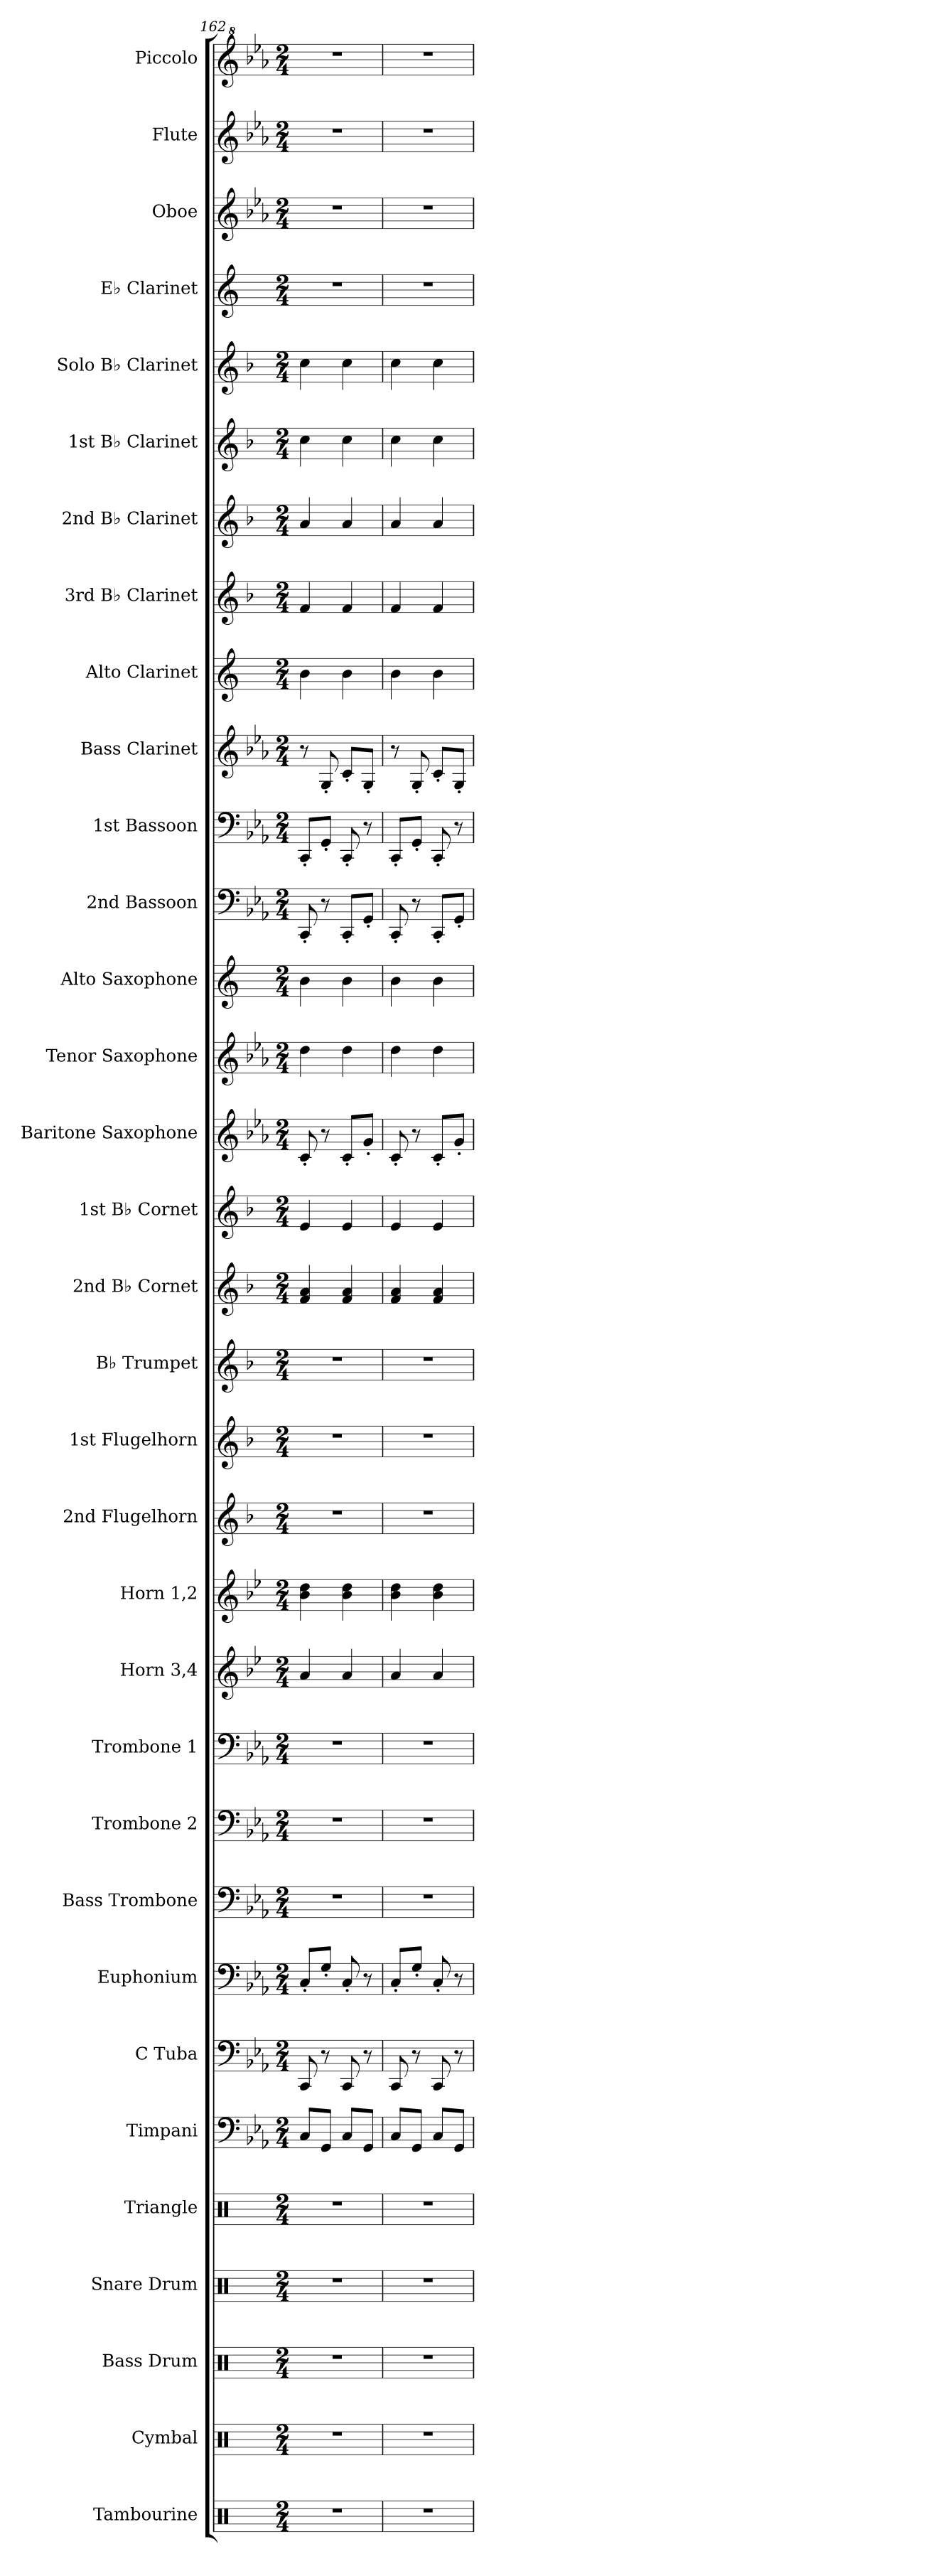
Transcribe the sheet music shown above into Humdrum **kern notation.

**kern	**kern	**kern	**kern	**kern	**kern	**kern	**kern	**kern	**kern	**kern	**kern	**kern	**kern	**kern	**kern	**kern	**kern	**kern	**kern	**kern	**kern	**kern	**kern	**kern	**kern	**kern	**kern	**kern	**kern	**kern	**kern	**kern
*part33	*part32	*part31	*part30	*part29	*part28	*part27	*part26	*part25	*part24	*part23	*part22	*part21	*part20	*part19	*part18	*part17	*part16	*part15	*part14	*part13	*part12	*part11	*part10	*part9	*part8	*part7	*part6	*part5	*part4	*part3	*part2	*part1
*staff33	*staff32	*staff31	*staff30	*staff29	*staff28	*staff27	*staff26	*staff25	*staff24	*staff23	*staff22	*staff21	*staff20	*staff19	*staff18	*staff17	*staff16	*staff15	*staff14	*staff13	*staff12	*staff11	*staff10	*staff9	*staff8	*staff7	*staff6	*staff5	*staff4	*staff3	*staff2	*staff1
*I"Tambourine	*I"Cymbal	*I"Bass Drum	*I"Snare Drum	*I"Triangle	*I"Timpani	*I"C Tuba	*I"Euphonium	*I"Bass Trombone	*I"Trombone 2	*I"Trombone 1	*I"Horn 3,4	*I"Horn 1,2	*I"2nd Flugelhorn	*I"1st Flugelhorn	*I"B♭ Trumpet	*I"2nd B♭ Cornet	*I"1st B♭ Cornet	*I"Baritone Saxophone	*I"Tenor Saxophone	*I"Alto Saxophone	*I"2nd Bassoon	*I"1st Bassoon	*I"Bass Clarinet	*I"Alto Clarinet	*I"3rd B♭ Clarinet	*I"2nd B♭ Clarinet	*I"1st B♭ Clarinet	*I"Solo B♭ Clarinet	*I"E♭ Clarinet	*I"Oboe	*I"Flute	*I"Piccolo
*I'Tamb.	*I'Cym.	*I'B. Dr.	*I'Sn. Dr.	*I'Trgl.	*I'Timp.	*I'C Tu.	*I'Eu.	*I'B. Trb.	*I'Trb. 2	*I'Trb. 1	*I'Hn. 3,4	*I'Hn. 1,2	*I'2nd Flghn.	*I'1st Flghn.	*I'B♭ Tpt.	*I'2nd B♭ Cnt.	*I'1st B♭ Cnt.	*I'Bar. Sax.	*I'T. Sax.	*I'A. Sax.	*I'2nd Bsn.	*I'1st Bsn.	*I'B. Cl.	*I'A. Cl.	*I'3rd B♭ Cl.	*I'2nd B♭ Cl.	*I'1st B♭ Cl.	*I'Solo B♭ Cl.	*I'E♭ Cl.	*I'Ob.	*I'Fl.	*I'Picc.
*clefX	*clefX	*clefX	*clefX	*clefX	*clefF4	*clefF4	*clefF4	*clefF4	*clefF4	*clefF4	*clefG2	*clefG2	*clefG2	*clefG2	*clefG2	*clefG2	*clefG2	*clefG2	*clefG2	*clefG2	*clefF4	*clefF4	*clefG2	*clefG2	*clefG2	*clefG2	*clefG2	*clefG2	*clefG2	*clefG2	*clefG2	*clefG^2
*	*	*	*	*	*	*	*	*	*	*	*ITrd4c7	*ITrd4c7	*ITrd1c2	*ITrd1c2	*ITrd1c2	*ITrd1c2	*ITrd1c2	*ITrd12c21	*ITrd8c14	*ITrd5c9	*	*	*ITrd8c14	*ITrd5c9	*ITrd1c2	*ITrd1c2	*ITrd1c2	*ITrd1c2	*ITrd-2c-3	*	*	*ITrd-7c-12
*k[]	*k[]	*k[]	*k[]	*k[]	*k[b-e-a-]	*k[b-e-a-]	*k[b-e-a-]	*k[b-e-a-]	*k[b-e-a-]	*k[b-e-a-]	*k[b-e-a-]	*k[b-e-a-]	*k[b-e-a-]	*k[b-e-a-]	*k[b-e-a-]	*k[b-e-a-]	*k[b-e-a-]	*k[b-e-a-]	*k[b-e-a-]	*k[b-e-a-]	*k[b-e-a-]	*k[b-e-a-]	*k[b-e-a-]	*k[b-e-a-]	*k[b-e-a-]	*k[b-e-a-]	*k[b-e-a-]	*k[b-e-a-]	*k[b-e-a-]	*k[b-e-a-]	*k[b-e-a-]	*k[b-e-a-]
*C:	*C:	*C:	*C:	*C:	*E-:	*E-:	*E-:	*E-:	*E-:	*E-:	*E-:	*E-:	*E-:	*E-:	*E-:	*E-:	*E-:	*E-:	*E-:	*E-:	*E-:	*E-:	*E-:	*E-:	*E-:	*E-:	*E-:	*E-:	*E-:	*E-:	*E-:	*E-:
*M2/4	*M2/4	*M2/4	*M2/4	*M2/4	*M2/4	*M2/4	*M2/4	*M2/4	*M2/4	*M2/4	*M2/4	*M2/4	*M2/4	*M2/4	*M2/4	*M2/4	*M2/4	*M2/4	*M2/4	*M2/4	*M2/4	*M2/4	*M2/4	*M2/4	*M2/4	*M2/4	*M2/4	*M2/4	*M2/4	*M2/4	*M2/4	*M2/4
=162	=162	=162	=162	=162	=162	=162	=162	=162	=162	=162	=162	=162	=162	=162	=162	=162	=162	=162	=162	=162	=162	=162	=162	=162	=162	=162	=162	=162	=162	=162	=162	=162
2r	2r	2r	2r	2r	8C/L	8CC/	8C'/L	2r	2r	2r	4d/	4e-\ 4g\	2r	2r	2r	4e-/ 4g/	4d/	8C'/	4d\	4d\	8CC'/	8CC'/L	8r	4d\	4e-/	4g/	4b-\	4b-\	2r	2r	2r	2r
.	.	.	.	.	8GG/J	8r	8G'/J	.	.	.	.	.	.	.	.	.	.	8r	.	.	8r	8GG'/J	8GG'/	.	.	.	.	.	.	.	.	.
.	.	.	.	.	8C/L	8CC/	8C'/	.	.	.	4d/	4e-\ 4g\	.	.	.	4e-/ 4g/	4d/	8C'/L	4d\	4d\	8CC'/L	8CC'/	8C'/L	4d\	4e-/	4g/	4b-\	4b-\	.	.	.	.
.	.	.	.	.	8GG/J	8r	8r	.	.	.	.	.	.	.	.	.	.	8G'/J	.	.	8GG'/J	8r	8GG'/J	.	.	.	.	.	.	.	.	.
=163	=163	=163	=163	=163	=163	=163	=163	=163	=163	=163	=163	=163	=163	=163	=163	=163	=163	=163	=163	=163	=163	=163	=163	=163	=163	=163	=163	=163	=163	=163	=163	=163
2r	2r	2r	2r	2r	8C/L	8CC/	8C'/L	2r	2r	2r	4d/	4e-\ 4g\	2r	2r	2r	4e-/ 4g/	4d/	8C'/	4d\	4d\	8CC'/	8CC'/L	8r	4d\	4e-/	4g/	4b-\	4b-\	2r	2r	2r	2r
.	.	.	.	.	8GG/J	8r	8G'/J	.	.	.	.	.	.	.	.	.	.	8r	.	.	8r	8GG'/J	8GG'/	.	.	.	.	.	.	.	.	.
.	.	.	.	.	8C/L	8CC/	8C'/	.	.	.	4d/	4e-\ 4g\	.	.	.	4e-/ 4g/	4d/	8C'/L	4d\	4d\	8CC'/L	8CC'/	8C'/L	4d\	4e-/	4g/	4b-\	4b-\	.	.	.	.
.	.	.	.	.	8GG/J	8r	8r	.	.	.	.	.	.	.	.	.	.	8G'/J	.	.	8GG'/J	8r	8GG'/J	.	.	.	.	.	.	.	.	.
=	=	=	=	=	=	=	=	=	=	=	=	=	=	=	=	=	=	=	=	=	=	=	=	=	=	=	=	=	=	=	=	=
*-	*-	*-	*-	*-	*-	*-	*-	*-	*-	*-	*-	*-	*-	*-	*-	*-	*-	*-	*-	*-	*-	*-	*-	*-	*-	*-	*-	*-	*-	*-	*-	*-
